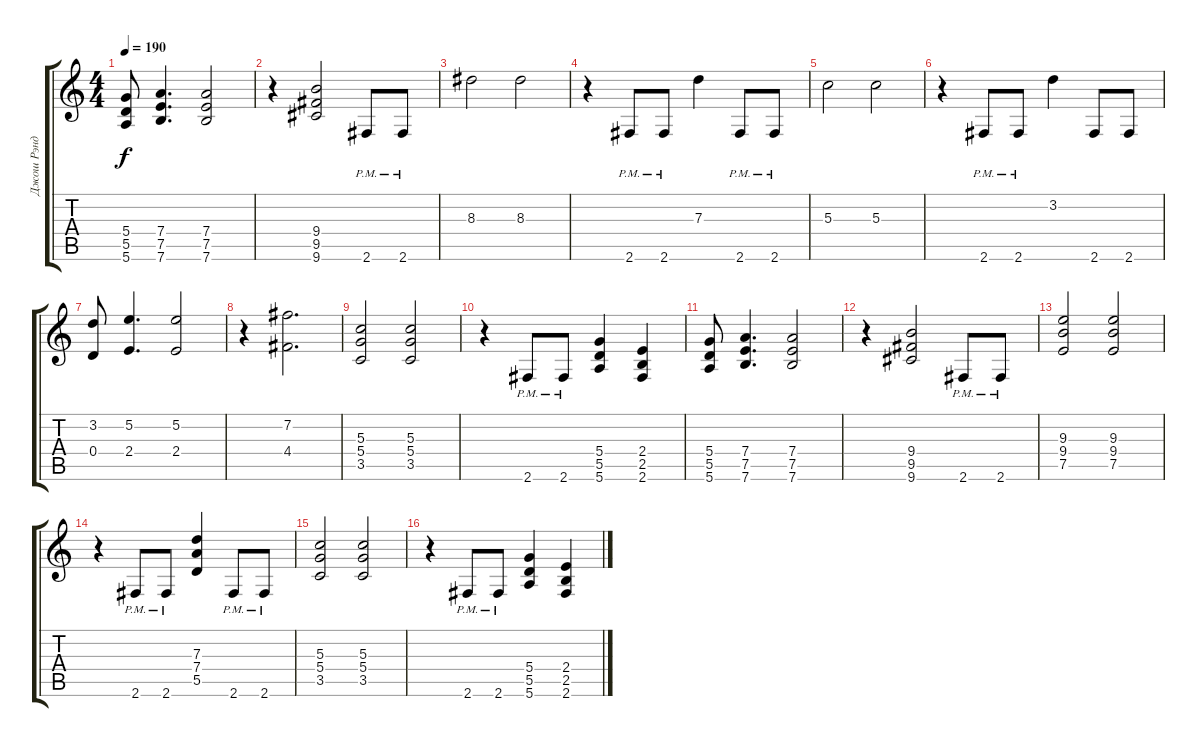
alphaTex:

\track ("Джош Рэнд" "Джош Рэнд") {instrument distortionguitar}
\staff {score tabs}
\tuning (E4 B3 G3 D3 A2 E2) {hide}
\ts (4 4)
\tempo 190
\clef g2
\ks c
(5.4 5.5 5.6).8{dy f} (7.4 7.5 7.6).4{d} (7.4 7.5 7.6).2 |
r.4 (9.4 9.5 9.6).2 2.6{pm}.8 2.6{pm}.8 |
8.3.2 8.3.2 |
r.4 2.6{pm}.8 2.6{pm}.8 7.3.4 2.6{pm}.8 2.6{pm}.8 |
5.3.2 5.3.2 |
r.4 2.6{pm}.8 2.6{pm}.8 3.2.4 2.6.8 2.6.8 |
(3.2 0.4).8 (5.2 2.4).4{d} (5.2 2.4).2 |
r.4 (7.2 4.4).2{d} |
(5.3 5.4 3.5).2 (5.3 5.4 3.5).2 |
r.4 2.6{pm}.8 2.6{pm}.8 (5.4 5.5 5.6).4 (2.4 2.5 2.6).4 |
(5.4 5.5 5.6).8 (7.4 7.5 7.6).4{d} (7.4 7.5 7.6).2 |
r.4 (9.4 9.5 9.6).2 2.6{pm}.8 2.6{pm}.8 |
(9.3 9.4 7.5).2 (9.3 9.4 7.5).2 |
r.4 2.6{pm}.8 2.6{pm}.8 (7.3 7.4 5.5).4 2.6{pm}.8 2.6{pm}.8 |
(5.3 5.4 3.5).2 (5.3 5.4 3.5).2 |
r.4 2.6{pm}.8 2.6{pm}.8 (5.4 5.5 5.6).4 (2.4 2.5 2.6).4
